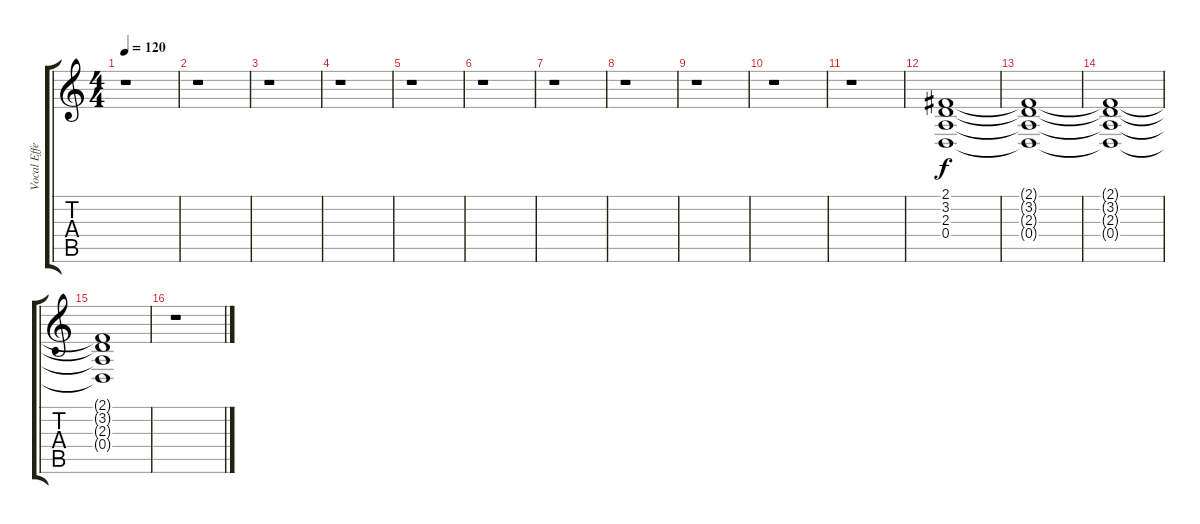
\track ("Vocal Effect" "Vocal Effe") {instrument stringensemble1}
\staff {score tabs}
\tuning (E4 B3 G3 D3 A2 E2) {hide}
\ts (4 4)
\tempo 120
\clef g2
\ks c
r.1{dy f} |
r.1 |
r.1 |
r.1 |
r.1 |
r.1 |
r.1 |
r.1 |
r.1 |
r.1 |
r.1 |
(2.1 3.2 2.3 0.4).1 |
(2.1{t} 3.2{t} 2.3{t} 0.4{t}).1 |
(2.1{t} 3.2{t} 2.3{t} 0.4{t}).1{volume 0} |
(2.1{t} 3.2{t} 2.3{t} 0.4{t}).1 |
r.1
